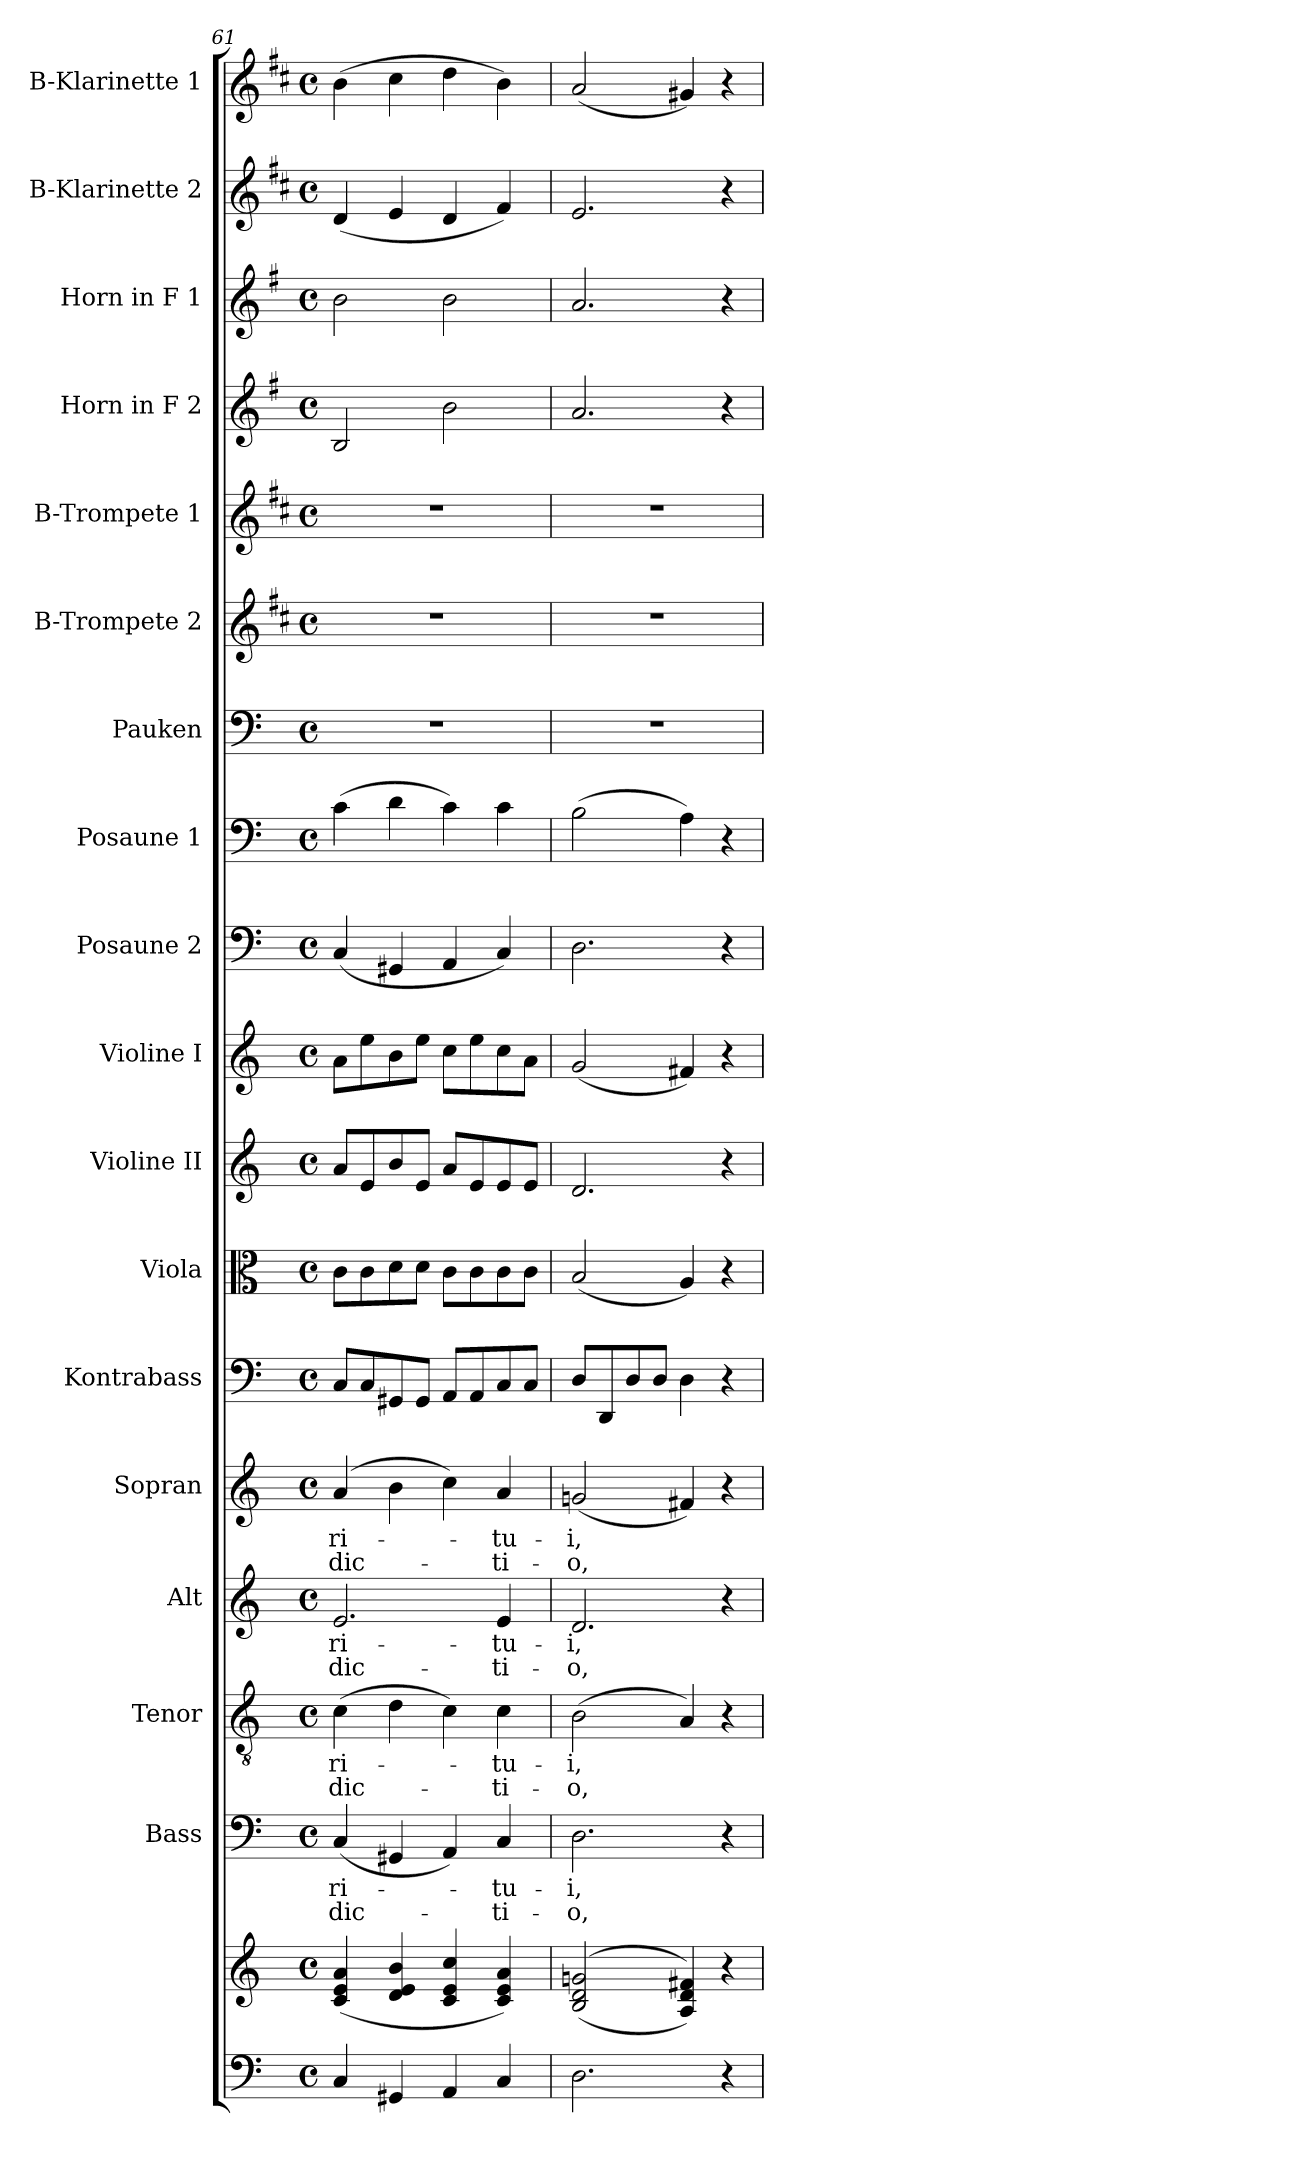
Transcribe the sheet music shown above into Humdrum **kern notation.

**kern	**kern	**kern	**text	**text	**kern	**text	**text	**kern	**text	**text	**kern	**text	**text	**kern	**kern	**kern	**kern	**kern	**kern	**kern	**kern	**kern	**kern	**kern	**kern	**kern
*part18	*part18	*part17	*part17	*part17	*part16	*part16	*part16	*part15	*part15	*part15	*part14	*part14	*part14	*part13	*part12	*part11	*part10	*part9	*part8	*part7	*part6	*part5	*part4	*part3	*part2	*part1
*staff19	*staff18	*staff17	*staff17	*staff17	*staff16	*staff16	*staff16	*staff15	*staff15	*staff15	*staff14	*staff14	*staff14	*staff13	*staff12	*staff11	*staff10	*staff9	*staff8	*staff7	*staff6	*staff5	*staff4	*staff3	*staff2	*staff1
*	*	*I"Bass	*	*	*I"Tenor	*	*	*I"Alt	*	*	*I"Sopran	*	*	*I"Kontrabass	*I"Viola	*I"Violine II	*I"Violine I	*I"Posaune 2	*I"Posaune 1	*I"Pauken	*I"B-Trompete 2	*I"B-Trompete 1	*I"Horn in F 2	*I"Horn in F 1	*I"B-Klarinette 2	*I"B-Klarinette 1
*	*	*I'B.	*	*	*I'T.	*	*	*I'A.	*	*	*I'S.	*	*	*I'Kb.	*I'Vla.	*I'Vl. II	*I'Vl. I	*I'Pos. 2	*I'Pos. 1	*I'Pk.	*I'B Trp. 2	*I'B Trp. 1	*	*	*I'Kl. 2	*I'Kl. 1
*clefF4	*clefG2	*clefF4	*	*	*clefGv2	*	*	*clefG2	*	*	*clefG2	*	*	*clefF4	*clefC3	*clefG2	*clefG2	*clefF4	*clefF4	*clefF4	*clefG2	*clefG2	*clefG2	*clefG2	*clefG2	*clefG2
*	*	*	*	*	*	*	*	*	*	*	*	*	*	*ITrd7c12	*	*	*	*	*	*	*ITrd1c2	*ITrd1c2	*ITrd4c7	*ITrd4c7	*ITrd1c2	*ITrd1c2
*k[]	*k[]	*k[]	*	*	*k[]	*	*	*k[]	*	*	*k[]	*	*	*k[]	*k[]	*k[]	*k[]	*k[]	*k[]	*k[]	*k[]	*k[]	*k[]	*k[]	*k[]	*k[]
*C:	*C:	*C:	*	*	*C:	*	*	*C:	*	*	*C:	*	*	*C:	*C:	*C:	*C:	*C:	*C:	*C:	*C:	*C:	*C:	*C:	*C:	*C:
*M4/4	*M4/4	*M4/4	*	*	*M4/4	*	*	*M4/4	*	*	*M4/4	*	*	*M4/4	*M4/4	*M4/4	*M4/4	*M4/4	*M4/4	*M4/4	*M4/4	*M4/4	*M4/4	*M4/4	*M4/4	*M4/4
*met(c)	*met(c)	*met(c)	*	*	*met(c)	*	*	*met(c)	*	*	*met(c)	*	*	*met(c)	*met(c)	*met(c)	*met(c)	*met(c)	*met(c)	*met(c)	*met(c)	*met(c)	*met(c)	*met(c)	*met(c)	*met(c)
=61	=61	=61	=61	=61	=61	=61	=61	=61	=61	=61	=61	=61	=61	=61	=61	=61	=61	=61	=61	=61	=61	=61	=61	=61	=61	=61
!	!	!	!LO:LY:b	!LO:LY:b	!	!LO:LY:b	!LO:LY:b	!	!LO:LY:b	!LO:LY:b	!	!LO:LY:b	!LO:LY:b	!	!	!	!	!	!	!	!	!	!	!	!	!
4C/	(<4c/ 4e/ 4a/	(<4C/	ri-	-dic-	(>4c\	ri-	-dic-	2.e/	ri-	-dic-	(4a/	ri-	-dic-	8CC/L	8c\L	8a/L	8a\L	(<4C/	(>4c\	1r	1r	1r	2E/	2e\	(<4c/	(>4a\
.	.	.	.	.	.	.	.	.	.	.	.	.	.	8CC/	8c\	8e/	8ee\	.	.	.	.	.	.	.	.	.
4GG#X/	4d/ 4e/ 4b/	4GG#X/	.	.	4d\	.	.	.	.	.	4b\	.	.	8GGG#X/	8d\	8b/	8b\	4GG#X/	4d\	.	.	.	.	.	4d/	4b\
.	.	.	.	.	.	.	.	.	.	.	.	.	.	8GGG#/J	8d\J	8e/J	8ee\J	.	.	.	.	.	.	.	.	.
4AA/	4c/ 4e/ 4cc/	4AA/)	.	.	4c\)	.	.	.	.	.	4cc\)	.	.	8AAA/L	8c\L	8a/L	8cc\L	4AA/	4c\)	.	.	.	2e\	2e\	4c/	4cc\
.	.	.	.	.	.	.	.	.	.	.	.	.	.	8AAA/	8c\	8e/	8ee\	.	.	.	.	.	.	.	.	.
!	!	!	!LO:LY:b	!LO:LY:b	!	!LO:LY:b	!LO:LY:b	!	!LO:LY:b	!LO:LY:b	!	!LO:LY:b	!LO:LY:b	!	!	!	!	!	!	!	!	!	!	!	!	!
4C/	4c/ 4e/ 4a/)	4C/	-tu-	-ti-	4c\	-tu-	-ti-	4e/	-tu-	-ti-	4a/	-tu-	-ti-	8CC/	8c\	8e/	8cc\	4C/)	4c\	.	.	.	.	.	4e/)	4a\)
.	.	.	.	.	.	.	.	.	.	.	.	.	.	8CC/J	8c\J	8e/J	8a\J	.	.	.	.	.	.	.	.	.
=62	=62	=62	=62	=62	=62	=62	=62	=62	=62	=62	=62	=62	=62	=62	=62	=62	=62	=62	=62	=62	=62	=62	=62	=62	=62	=62
!	!	!	!LO:LY:b	!LO:LY:b	!	!LO:LY:b	!LO:LY:b	!	!LO:LY:b	!LO:LY:b	!	!LO:LY:b	!LO:LY:b	!	!	!	!	!	!	!	!	!	!	!	!	!
2.D\	((<2B/ 2d/ 2gn/	2.D\	-i,	-o,	(>2B\	-i,	-o,	2.d/	-i,	-o,	(<2gn/	-i,	-o,	8DD/L	(<2B/	2.d/	(<2g/	2.D\	(>2B\	1r	1r	1r	2.d/	2.d/	2.d/	(<2g/
.	.	.	.	.	.	.	.	.	.	.	.	.	.	8DDD/	.	.	.	.	.	.	.	.	.	.	.	.
.	.	.	.	.	.	.	.	.	.	.	.	.	.	8DD/	.	.	.	.	.	.	.	.	.	.	.	.
.	.	.	.	.	.	.	.	.	.	.	.	.	.	8DD/J	.	.	.	.	.	.	.	.	.	.	.	.
.	4A/ 4d/ 4f#X/))	.	.	.	4A/)	.	.	.	.	.	4f#X/)	.	.	4DD\	4A/)	.	4f#X/)	.	4A\)	.	.	.	.	.	.	4f#X/)
4r	4r	4r	.	.	4r	.	.	4r	.	.	4r	.	.	4r	4r	4r	4r	4r	4r	.	.	.	4r	4r	4r	4r
=	=	=	=	=	=	=	=	=	=	=	=	=	=	=	=	=	=	=	=	=	=	=	=	=	=	=
*-	*-	*-	*-	*-	*-	*-	*-	*-	*-	*-	*-	*-	*-	*-	*-	*-	*-	*-	*-	*-	*-	*-	*-	*-	*-	*-
